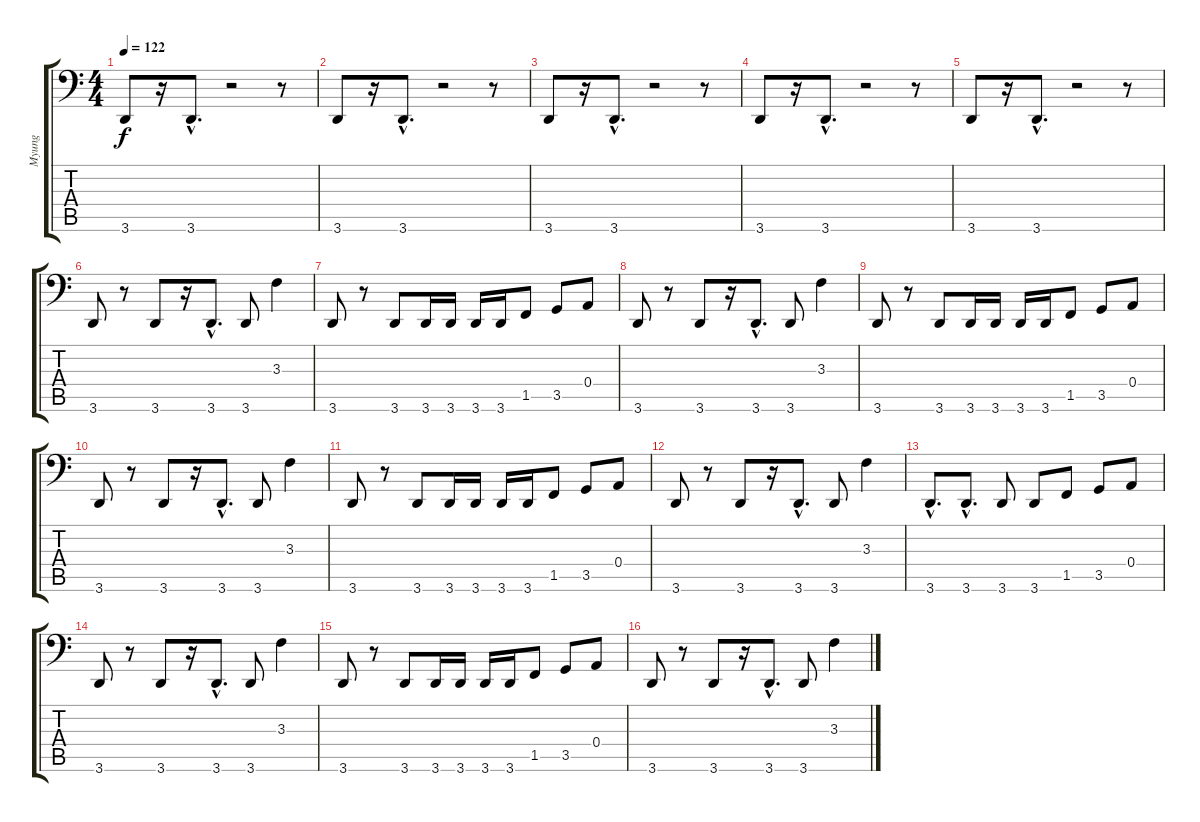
\track ("Myung" "Myung") {instrument electricbassfinger}
\staff {score tabs}
\tuning (C3 G2 D2 A1 E1 B0) {hide}
\ts (4 4)
\tempo 122
\clef f4
\ks c
3.6.8{dy f} r.16 3.6{hac}.8{d} r.2 r.8 |
3.6.8 r.16 3.6{hac}.8{d} r.2 r.8 |
3.6.8 r.16 3.6{hac}.8{d} r.2 r.8 |
3.6.8 r.16 3.6{hac}.8{d} r.2 r.8 |
3.6.8 r.16 3.6{hac}.8{d} r.2 r.8 |
3.6.8{instrument electricbassfinger} r.8 3.6.8 r.16 3.6{hac}.8{d} 3.6.8 3.3.4 |
3.6.8 r.8 3.6.8 3.6.16 3.6.16 3.6.16 3.6.16 1.5.8 3.5.8 0.4.8 |
3.6.8 r.8 3.6.8 r.16 3.6{hac}.8{d} 3.6.8 3.3.4 |
3.6.8 r.8 3.6.8 3.6.16 3.6.16 3.6.16 3.6.16 1.5.8 3.5.8 0.4.8 |
3.6.8{instrument electricbassfinger} r.8 3.6.8 r.16 3.6{hac}.8{d} 3.6.8 3.3.4 |
3.6.8 r.8 3.6.8 3.6.16 3.6.16 3.6.16 3.6.16 1.5.8 3.5.8 0.4.8 |
3.6.8 r.8 3.6.8 r.16 3.6{hac}.8{d} 3.6.8 3.3.4 |
3.6{hac}.8{d} 3.6{hac}.8{d} 3.6.8 3.6.8 1.5.8 3.5.8 0.4.8 |
3.6.8{instrument electricbassfinger} r.8 3.6.8 r.16 3.6{hac}.8{d} 3.6.8 3.3.4 |
3.6.8 r.8 3.6.8 3.6.16 3.6.16 3.6.16 3.6.16 1.5.8 3.5.8 0.4.8 |
3.6.8 r.8 3.6.8 r.16 3.6{hac}.8{d} 3.6.8 3.3.4
